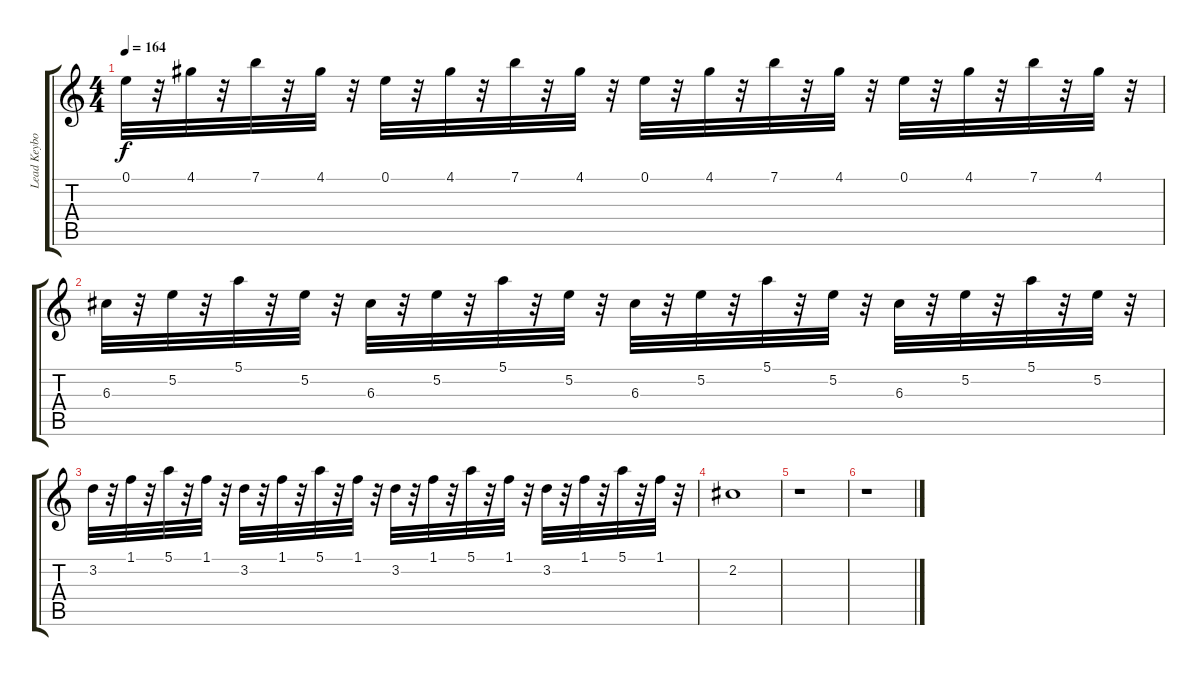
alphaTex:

\track ("Lead Keyboard Melody" "Lead Keybo") {instrument acousticguitarnylon}
\staff {score tabs}
\tuning (E4 B3 G3 D3 A2 E2) {hide}
\ts (4 4)
\tempo 164
\clef g2
\ks c
0.1.32{dy f} r.32 4.1.32 r.32 7.1.32 r.32 4.1.32 r.32 0.1.32 r.32 4.1.32 r.32 7.1.32 r.32 4.1.32 r.32 0.1.32 r.32 4.1.32 r.32 7.1.32 r.32 4.1.32 r.32 0.1.32 r.32 4.1.32 r.32 7.1.32 r.32 4.1.32 r.32 |
6.3.32 r.32 5.2.32 r.32 5.1.32 r.32 5.2.32 r.32 6.3.32 r.32 5.2.32 r.32 5.1.32 r.32 5.2.32 r.32 6.3.32 r.32 5.2.32 r.32 5.1.32 r.32 5.2.32 r.32 6.3.32 r.32 5.2.32 r.32 5.1.32 r.32 5.2.32 r.32 |
3.2.32 r.32 1.1.32 r.32 5.1.32 r.32 1.1.32 r.32 3.2.32 r.32 1.1.32 r.32 5.1.32 r.32 1.1.32 r.32 3.2.32 r.32 1.1.32 r.32 5.1.32 r.32 1.1.32 r.32 3.2.32 r.32 1.1.32 r.32 5.1.32 r.32 1.1.32 r.32 |
2.2.1 |
r.1 |
r.1
